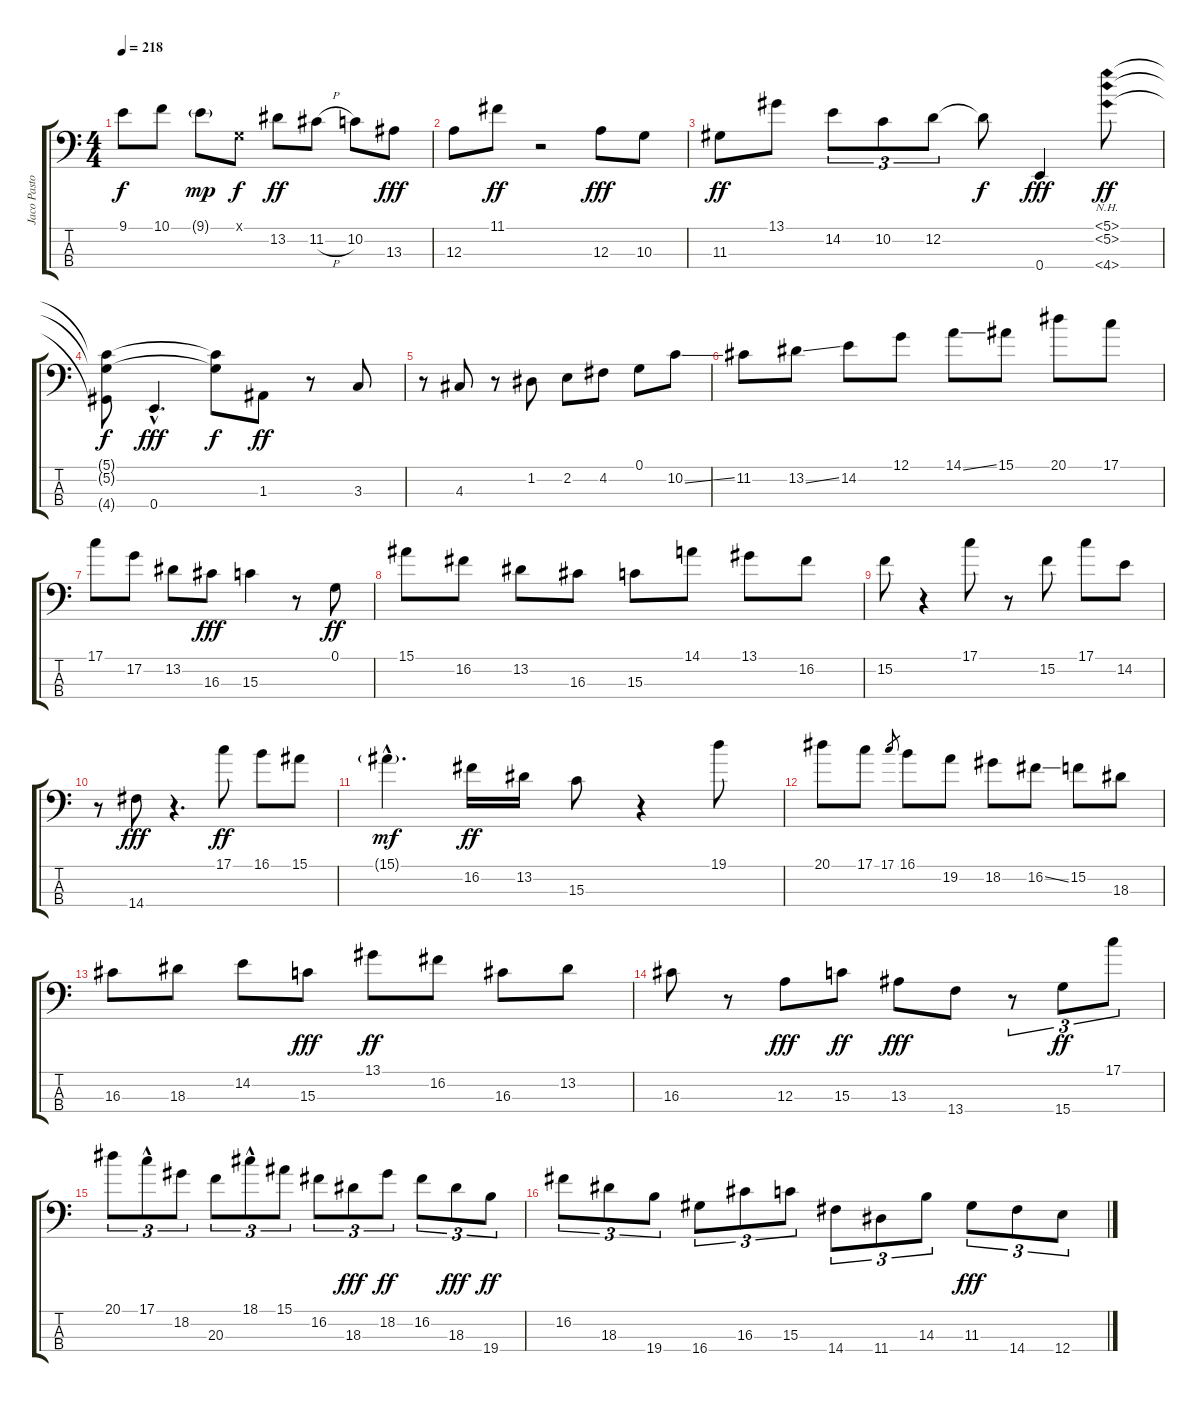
\track ("Jaco Pastorius" "Jaco Pasto") {instrument fretlessbass}
\staff {score tabs}
\tuning (G2 D2 A1 E1) {hide}
\ts (4 4)
\tempo 218
\clef f4
\ks c
9.1.8{dy f} 10.1.8 9.1{g}.8{dy mp} 0.1{x}.8{dy f} 13.2.8{dy ff} 11.2{h}.8 10.2.8 13.3.8{dy fff} |
12.3.8 11.1.8{dy ff} r.2 12.3.8{dy fff} 10.3.8 |
11.3.8{dy ff} 13.1.8 14.2.8{tu (3 2)} 10.2.8{tu (3 2)} 12.2.8{tu (3 2)} 12.2{t}.8{dy f} 0.4.4{dy fff} (5.1{nh} 5.2{nh} 4.4{nh}).8{dy ff} |
(5.1{t} 5.2{t} 4.4{t}).8{dy f} 0.4{hac}.4{d dy fff} (5.1{t} 5.2{t}).8{dy f} 1.3.8{dy ff} r.8 3.3.8 |
r.8 4.3.8 r.8 1.2.8 2.2.8 4.2.8 0.1.8 10.2{ss}.8 |
11.2.8 13.2{ss}.8 14.2.8 12.1.8 14.1{ss}.8 15.1.8 20.1.8 17.1.8 |
17.1.8 17.2.8 13.2.8 16.3.8{dy fff} 15.3.4 r.8 0.1.8{dy ff} |
15.1.8 16.2.8 13.2.8 16.3.8 15.3.8 14.1.8 13.1.8 16.2.8 |
15.2.8 r.4 17.1.8 r.8 15.2.8 17.1.8 14.2.8 |
r.8 14.4.8{dy fff} r.4{d} 17.1.8{dy ff} 16.1.8 15.1.8 |
15.1{g hac}.4{d dy mf} 16.2.16{dy ff} 13.2.16 15.3.8 r.4 19.1.8 |
20.1.8 17.1.8 17.1.8{gr} 16.1.8 19.2.8 18.2.8 16.2{ss}.8 15.2.8 18.3.8 |
16.3.8 18.3.8 14.2.8 15.3.8{dy fff} 13.1.8{dy ff} 16.2.8 16.3.8 13.2.8 |
16.3.8 r.8 12.3.8{dy fff} 15.3.8{dy ff} 13.3.8{dy fff} 13.4.8 r.8{tu (3 2)} 15.4.8{tu (3 2) dy ff} 17.1.8{tu (3 2)} |
20.1.8{tu (3 2)} 17.1{hac}.8{tu (3 2)} 18.2.8{tu (3 2)} 20.3.8{tu (3 2)} 18.1{hac}.8{tu (3 2)} 15.1.8{tu (3 2)} 16.2.8{tu (3 2)} 18.3.8{tu (3 2) dy fff} 18.2.8{tu (3 2) dy ff} 16.2.8{tu (3 2)} 18.3.8{tu (3 2) dy fff} 19.4.8{tu (3 2) dy ff} |
16.2.8{tu (3 2)} 18.3.8{tu (3 2)} 19.4.8{tu (3 2)} 16.4.8{tu (3 2)} 16.3.8{tu (3 2)} 15.3.8{tu (3 2)} 14.4.8{tu (3 2)} 11.4.8{tu (3 2)} 14.3.8{tu (3 2)} 11.3.8{tu (3 2) dy fff} 14.4.8{tu (3 2)} 12.4.8{tu (3 2)}
